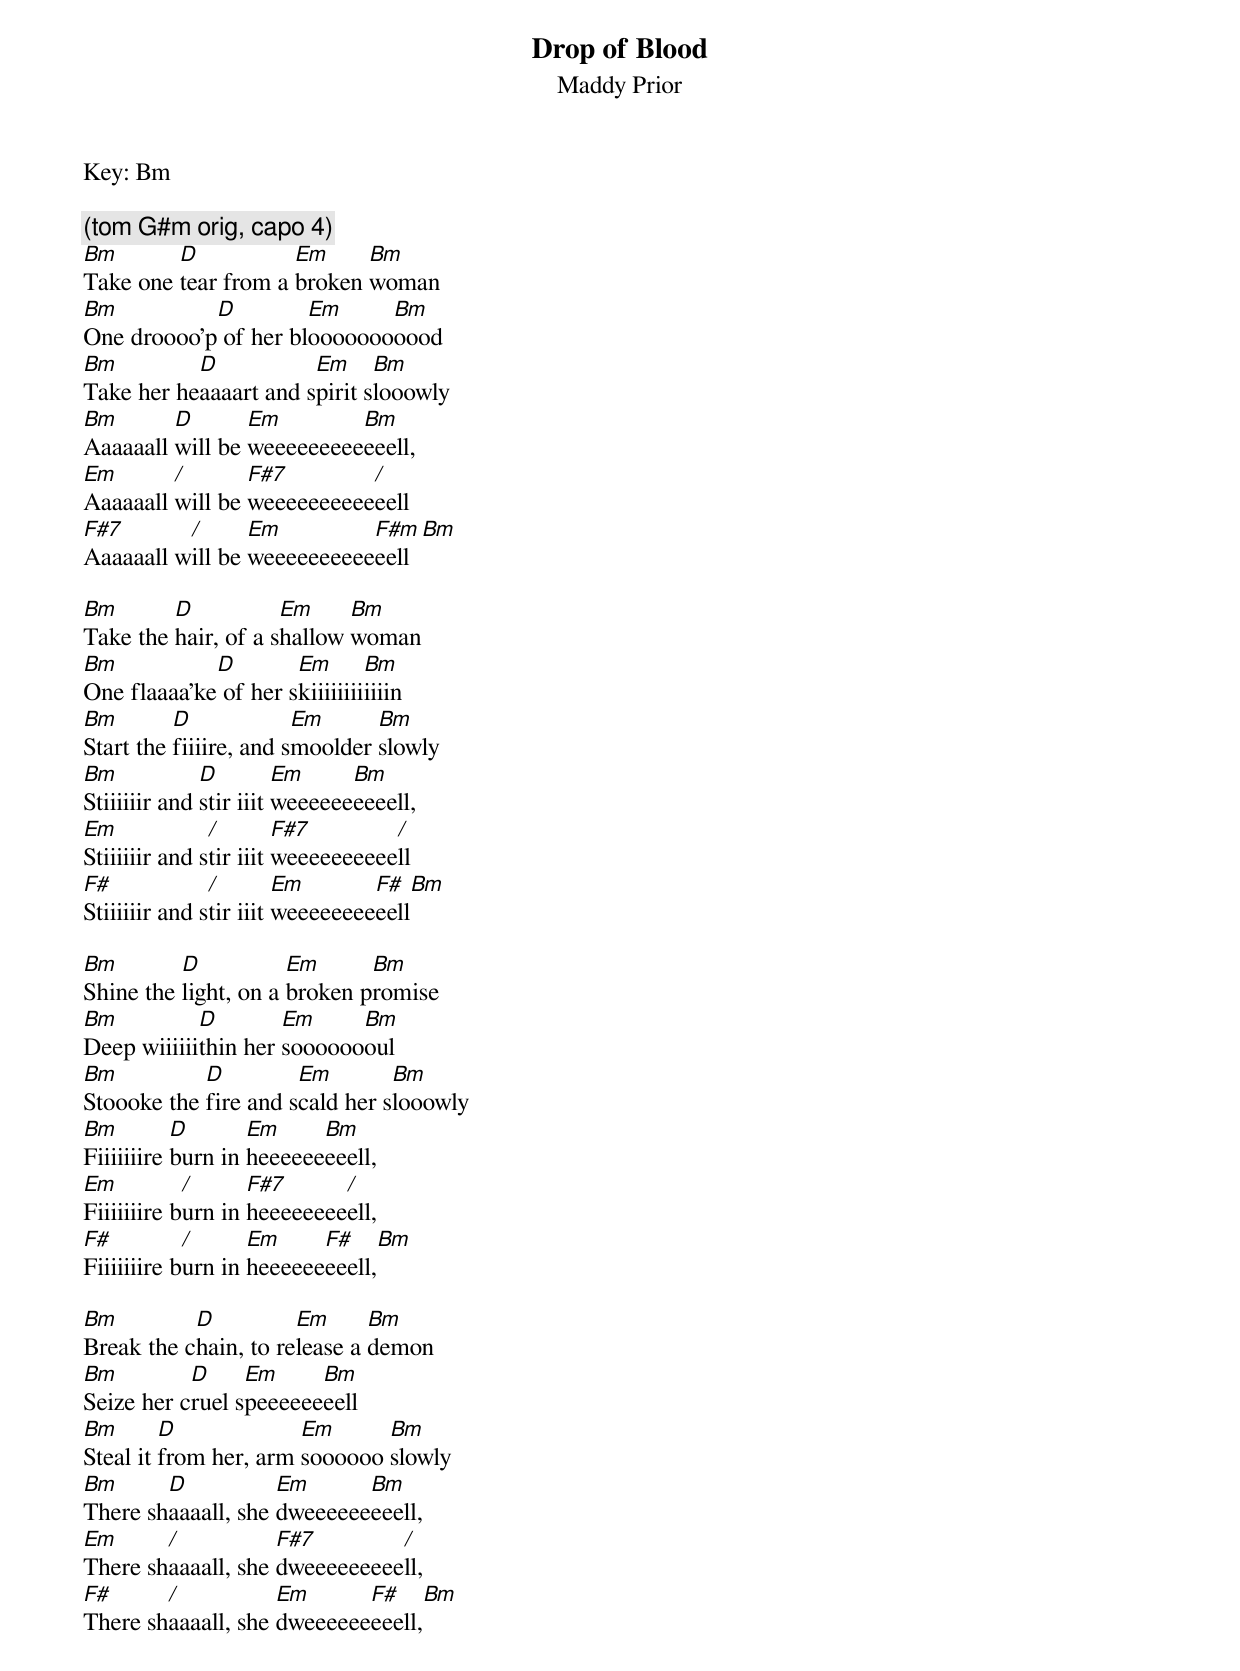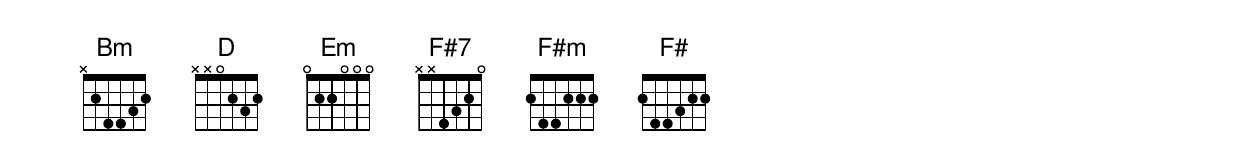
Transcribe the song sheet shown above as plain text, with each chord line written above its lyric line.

Drop of Blood
Maddy Prior
Key: Bm

(tom G#m orig, capo 4)
Bm       D           Em     Bm
Take one tear from a broken woman
Bm          D         Em     Bm
One droooo'p of her blooooooooood
Bm         D           Em     Bm
Take her heaaaart and spirit slooowly
Bm       D       Em        Bm
Aaaaaall will be weeeeeeeeeeeell,
Em       /       F#7        /
Aaaaaall will be weeeeeeeeeeeell
F#7       /      Em         F#m     Bm
Aaaaaall will be weeeeeeeeeeeell

Bm       D           Em     Bm
Take the hair, of a shallow woman
Bm           D        Em       Bm
One flaaaa'ke of her skiiiiiiiiiiiin
Bm        D             Em      Bm
Start the fiiiire, and smoolder slowly
Bm            D         Em     Bm
Stiiiiiir and stir iiit weeeeeeeeeell,
Em             /        F#7        /
Stiiiiiir and stir iiit weeeeeeeeeell
F#             /        Em       F#     Bm
Stiiiiiir and stir iiit weeeeeeeeeell

Bm        D           Em      Bm
Shine the light, on a broken promise
Bm          D        Em     Bm
Deep wiiiiiithin her soooooooul
Bm          D         Em        Bm
Stoooke the fire and scald her slooowly
Bm         D       Em     Bm
Fiiiiiiire burn in heeeeeeeeell,
Em          /      F#7      /
Fiiiiiiire burn in heeeeeeeeell,
F#          /      Em     F#     Bm
Fiiiiiiire burn in heeeeeeeeell,

Bm         D          Em      Bm
Break the chain, to release a demon
Bm         D     Em     Bm
Seize her cruel speeeeeeeell
Bm       D             Em      Bm
Steal it from her, arm soooooo slowly
Bm      D           Em      Bm
There shaaaall, she dweeeeeeeeell,
Em      /           F#7        /
There shaaaall, she dweeeeeeeeell,
F#      /           Em      F#     Bm
There shaaaall, she dweeeeeeeeell,
